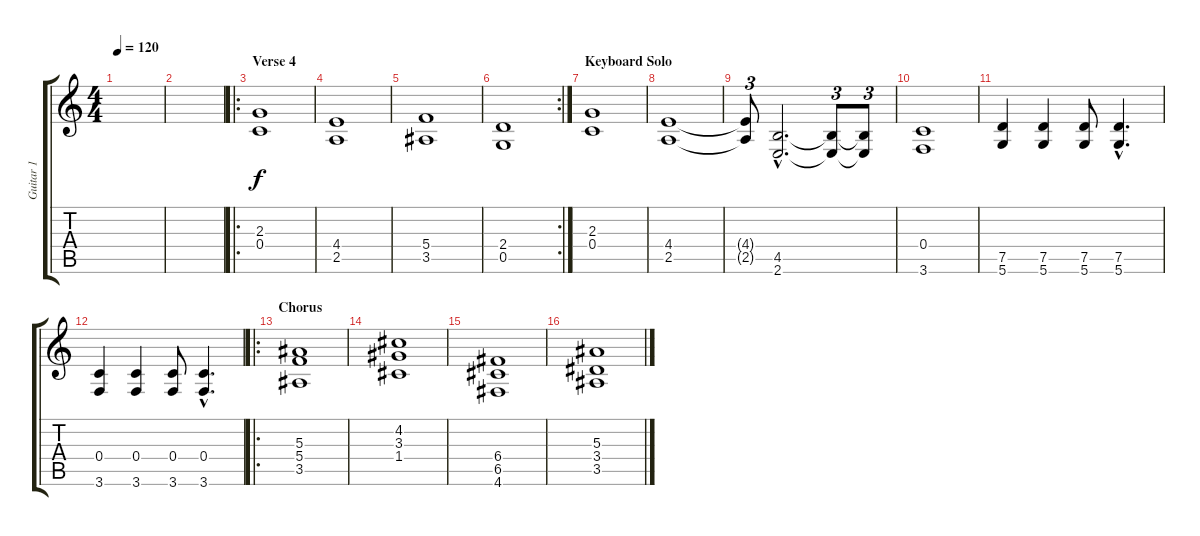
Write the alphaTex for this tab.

\track ("Guitar 1" "Guitar 1") {instrument distortionguitar}
\staff {score tabs}
\tuning (D4 A3 F3 C3 G2 D2) {hide}
\ts (4 4)
\tempo 120
\clef g2
\ks c
|
|
\ro
\section ("" "Verse 4")
(2.3 0.4).1 |
(4.4 2.5).1 |
(5.4 3.5).1 |
\rc 2
(2.4 0.5).1 |
\section ("" "Keyboard Solo")
(2.3 0.4).1 |
(4.4 2.5).1 |
(4.4{t} 2.5{t}).8{tu (3 2)} (4.5{hac} 2.6{hac}).2{d} (4.5{t} 2.6{t}).8{tu (3 2)} (4.5{t} 2.6{t}).8{tu (3 2)} |
(0.4 3.6).1 |
(7.5 5.6).4 (7.5 5.6).4 (7.5 5.6).8 (7.5{hac} 5.6{hac}).4{d} |
(0.4 3.6).4 (0.4 3.6).4 (0.4 3.6).8 (0.4{hac} 3.6{hac}).4{d} |
\ro
\section ("" "Chorus")
(5.3 5.4 3.5).1 |
(4.2 3.3 1.4).1 |
(6.4 6.5 4.6).1 |
(5.3 3.4 3.5).1
